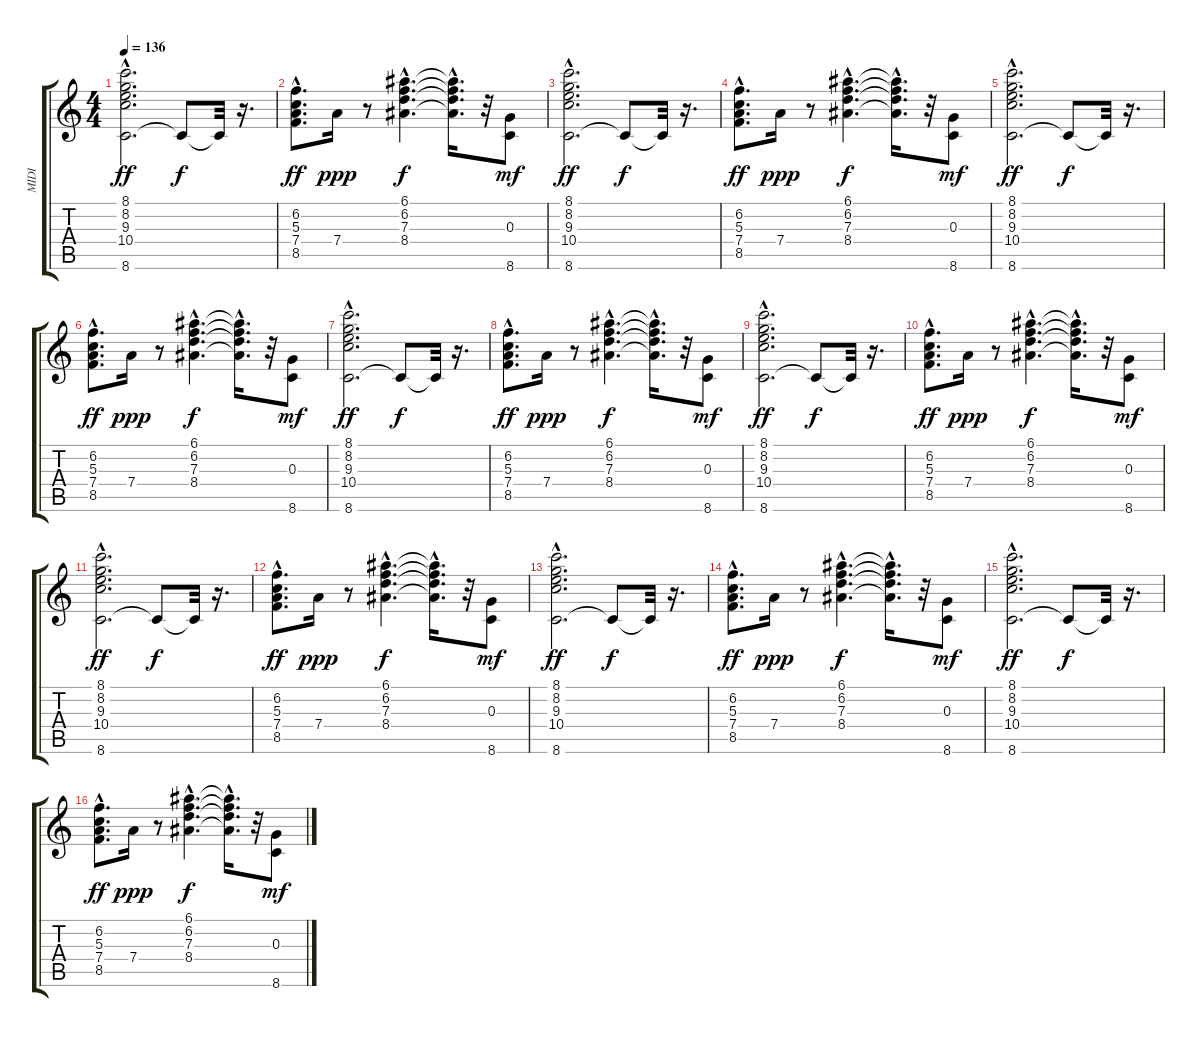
\track ("MIDI" "MIDI") {instrument electricguitarclean}
\staff {score tabs}
\tuning (E4 B3 G3 D3 A2 E2) {hide}
\ts (4 4)
\tempo 136
\clef g2
\ks c
(8.1{hac} 8.2{hac} 9.3{hac} 10.4{hac} 8.6{hac}).2{d dy ff} 8.6{t}.8{dy f} 8.6{t}.32 r.16{d} |
(6.2 5.3 7.4 8.5{hac}).8{d dy ff} 7.4.16{dy ppp} r.8 (6.1{hac} 6.2{hac} 7.3{hac} 8.4{hac}).4{d dy f} (6.1{hac t} 6.2{hac t} 7.3{hac t} 8.4{t}).16{d} r.32 (0.3 8.6).8{dy mf} |
(8.1{hac} 8.2{hac} 9.3{hac} 10.4{hac} 8.6{hac}).2{d dy ff} 8.6{t}.8{dy f} 8.6{t}.32 r.16{d} |
(6.2 5.3 7.4 8.5{hac}).8{d dy ff} 7.4.16{dy ppp} r.8 (6.1{hac} 6.2{hac} 7.3{hac} 8.4{hac}).4{d dy f} (6.1{hac t} 6.2{hac t} 7.3{hac t} 8.4{t}).16{d} r.32 (0.3 8.6).8{dy mf} |
(8.1{hac} 8.2{hac} 9.3{hac} 10.4{hac} 8.6{hac}).2{d dy ff} 8.6{t}.8{dy f} 8.6{t}.32 r.16{d} |
(6.2 5.3 7.4 8.5{hac}).8{d dy ff} 7.4.16{dy ppp} r.8 (6.1{hac} 6.2{hac} 7.3{hac} 8.4{hac}).4{d dy f} (6.1{hac t} 6.2{hac t} 7.3{hac t} 8.4{t}).16{d} r.32 (0.3 8.6).8{dy mf} |
(8.1{hac} 8.2{hac} 9.3{hac} 10.4{hac} 8.6{hac}).2{d dy ff} 8.6{t}.8{dy f} 8.6{t}.32 r.16{d} |
(6.2 5.3 7.4 8.5{hac}).8{d dy ff} 7.4.16{dy ppp} r.8 (6.1{hac} 6.2{hac} 7.3{hac} 8.4{hac}).4{d dy f} (6.1{hac t} 6.2{hac t} 7.3{hac t} 8.4{t}).16{d} r.32 (0.3 8.6).8{dy mf} |
(8.1{hac} 8.2{hac} 9.3{hac} 10.4{hac} 8.6{hac}).2{d dy ff} 8.6{t}.8{dy f} 8.6{t}.32 r.16{d} |
(6.2 5.3 7.4 8.5{hac}).8{d dy ff} 7.4.16{dy ppp} r.8 (6.1{hac} 6.2{hac} 7.3{hac} 8.4{hac}).4{d dy f} (6.1{hac t} 6.2{hac t} 7.3{hac t} 8.4{t}).16{d} r.32 (0.3 8.6).8{dy mf} |
(8.1{hac} 8.2{hac} 9.3{hac} 10.4{hac} 8.6{hac}).2{d dy ff} 8.6{t}.8{dy f} 8.6{t}.32 r.16{d} |
(6.2 5.3 7.4 8.5{hac}).8{d dy ff} 7.4.16{dy ppp} r.8 (6.1{hac} 6.2{hac} 7.3{hac} 8.4{hac}).4{d dy f} (6.1{hac t} 6.2{hac t} 7.3{hac t} 8.4{t}).16{d} r.32 (0.3 8.6).8{dy mf} |
(8.1{hac} 8.2{hac} 9.3{hac} 10.4{hac} 8.6{hac}).2{d dy ff} 8.6{t}.8{dy f} 8.6{t}.32 r.16{d} |
(6.2 5.3 7.4 8.5{hac}).8{d dy ff} 7.4.16{dy ppp} r.8 (6.1{hac} 6.2{hac} 7.3{hac} 8.4{hac}).4{d dy f} (6.1{hac t} 6.2{hac t} 7.3{hac t} 8.4{t}).16{d} r.32 (0.3 8.6).8{dy mf} |
(8.1{hac} 8.2{hac} 9.3{hac} 10.4{hac} 8.6{hac}).2{d dy ff} 8.6{t}.8{dy f} 8.6{t}.32 r.16{d} |
(6.2 5.3 7.4 8.5{hac}).8{d dy ff} 7.4.16{dy ppp} r.8 (6.1{hac} 6.2{hac} 7.3{hac} 8.4{hac}).4{d dy f} (6.1{hac t} 6.2{hac t} 7.3{hac t} 8.4{t}).16{d} r.32 (0.3 8.6).8{dy mf}
